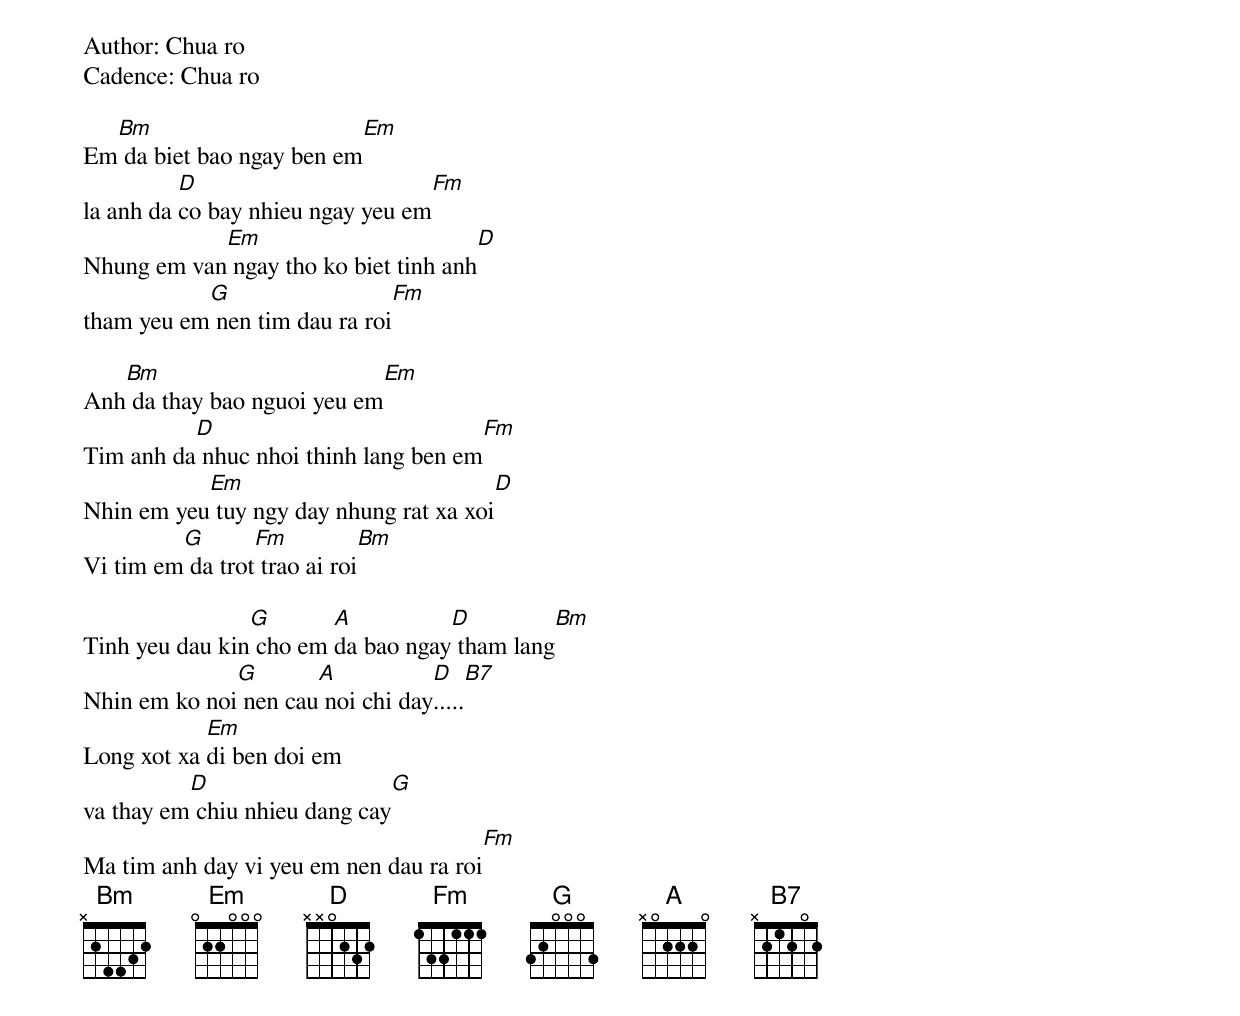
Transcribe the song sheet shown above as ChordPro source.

Author: Chua ro
Cadence: Chua ro

Em[Bm] da biet bao ngay ben em[Em]
la anh da [D]co bay nhieu ngay yeu em[Fm]
Nhung em van[Em] ngay tho ko biet tinh anh[D]
tham yeu em[G] nen tim dau ra roi[Fm]

Anh[Bm] da thay bao nguoi yeu em[Em]
Tim anh da[D] nhuc nhoi thinh lang ben em[Fm]
Nhin em yeu[Em] tuy ngy day nhung rat xa xoi[D]
Vi tim em[G] da trot[Fm] trao ai roi[Bm]

Tinh yeu dau kin[G] cho em [A]da bao ngay[D] tham lang[Bm]
Nhin em ko noi[G] nen cau[A] noi chi day[D].....[B7]
Long xot xa [Em]di ben doi em
va thay em[D] chiu nhieu dang cay[G]
Ma tim anh day vi yeu em nen dau ra roi[Fm]
